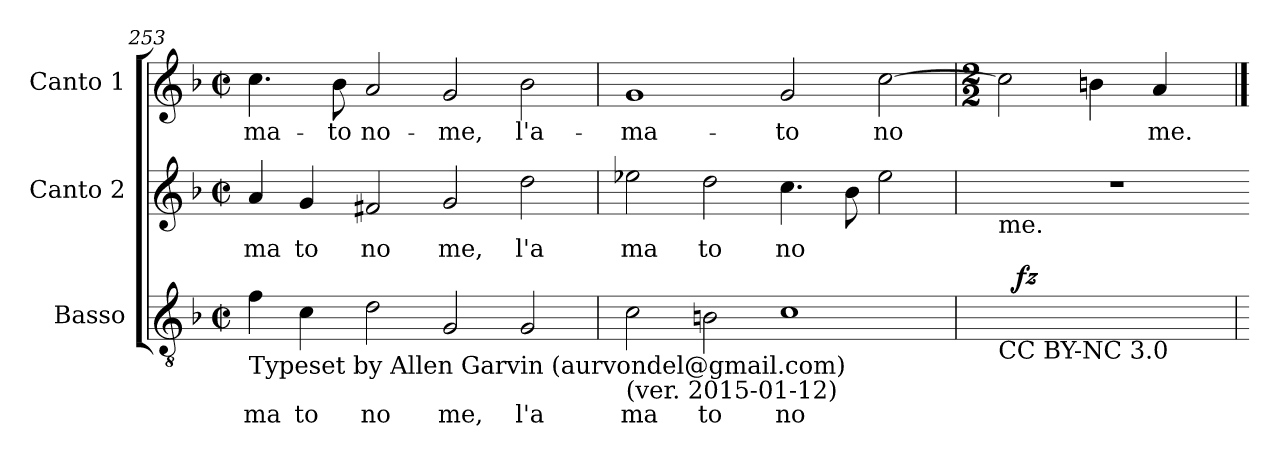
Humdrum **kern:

**kern	**text	**dynam	**kern	**text	**kern	**text
*part3	*part3	*part3	*part2	*part2	*part1	*part1
*staff3	*staff3	*staff3	*staff2	*staff2	*staff1	*staff1
*I"Basso	*	*	*I"Canto 2	*	*I"Canto 1	*
*I'Basso	*	*	*I'Canto 2	*	*I'Canto 1	*
*clefGv2	*	*	*clefG2	*	*clefG2	*
*k[b-]	*	*	*k[b-]	*	*k[b-]	*
*F:	*	*	*F:	*	*F:	*
*M2/2	*	*	*M2/2	*	*M2/2	*
*met(c|)	*	*	*met(c|)	*	*met(c|)	*
=253	=253	=253	=253	=253	=253	=253
!LO:TX:b:t=Typeset by Allen Garvin (aurvondel@gmail.com)	!	!	!	!	!	!
!	!LO:LY:b:cj	!	!	!LO:LY:b:cj	!	!LO:LY:b:cj
4f\	ma	.	4a/	ma	4.cc\	-ma-
!	!LO:LY:b:cj	!	!	!LO:LY:b:cj	!	!
4c\	to	.	4g/	to	.	.
!	!	!	!	!	!	!LO:LY:b:cj
.	.	.	.	.	8b-\	-to
!	!LO:LY:b:cj	!	!	!LO:LY:b:cj	!	!LO:LY:b:cj
2d\	no	.	2f#X/	no	2a/	no-
!	!LO:LY:b:cj	!	!	!LO:LY:b:cj	!	!LO:LY:b:cj
2G/	me,	.	2g/	me,	2g/	-me,
!	!LO:LY:b:cj	!	!	!LO:LY:b:cj	!	!LO:LY:b:cj
2G/	l'a	.	2dd\	l'a	2b-\	l'a-
=254	=254	=254	=254	=254	=254	=254
!LO:TX:b:t=(ver. 2015-01-12)	!	!	!	!	!	!
!	!LO:LY:b:cj	!	!	!LO:LY:b:cj	!	!LO:LY:b:cj
2c\	ma	.	2ee-X\	ma	1g	-ma-
!	!LO:LY:b:cj	!	!	!LO:LY:b:cj	!	!
2Bn\	to	.	2dd\	to	.	.
!	!LO:LY:b:cj	!	!	!LO:LY:b:cj	!	!LO:LY:b:cj
1c	no	.	4.cc\	no	2g/	-to
!	!	!	!	!LO:LY:b:cj	!	!
.	.	.	8b-\	.	.	.
!	!	!	!	!LO:LY:b:cj	!	!LO:LY:b:cj
.	.	.	2ee-\	.	[>2cc\	no-
=255	=255	=255	=255	=255	=255	=255
*	*	*	*	*	*M2/2	*
!	!	!	!LO:TX:b:t=me.	!	!	!
!LO:TX:b:t=CC BY-NC 3.0	!	!	!	!	!	!
!	!	!	!	!	!	!LO:LY:b:cj
32.ryy	.	.	1r	.	2cc\]	--
!	!	!LO:DY:b	!	!	!	!
2ryy	.	fz	.	.	.	.
!	!	!	!	!	!	!LO:LY:b:cj
.	.	.	.	.	4bn\	--
4ryy	.	.	.	.	.	.
!	!	!	!	!	!	!LO:LY:b:cj
.	.	.	.	.	4a/	-me.
8ryy	.	.	.	.	.	.
16ryy	.	.	.	.	.	.
64ryy	.	.	.	.	.	.
=	==	==	=	==	==	==
*-	*-	*-	*-	*-	*-	*-
